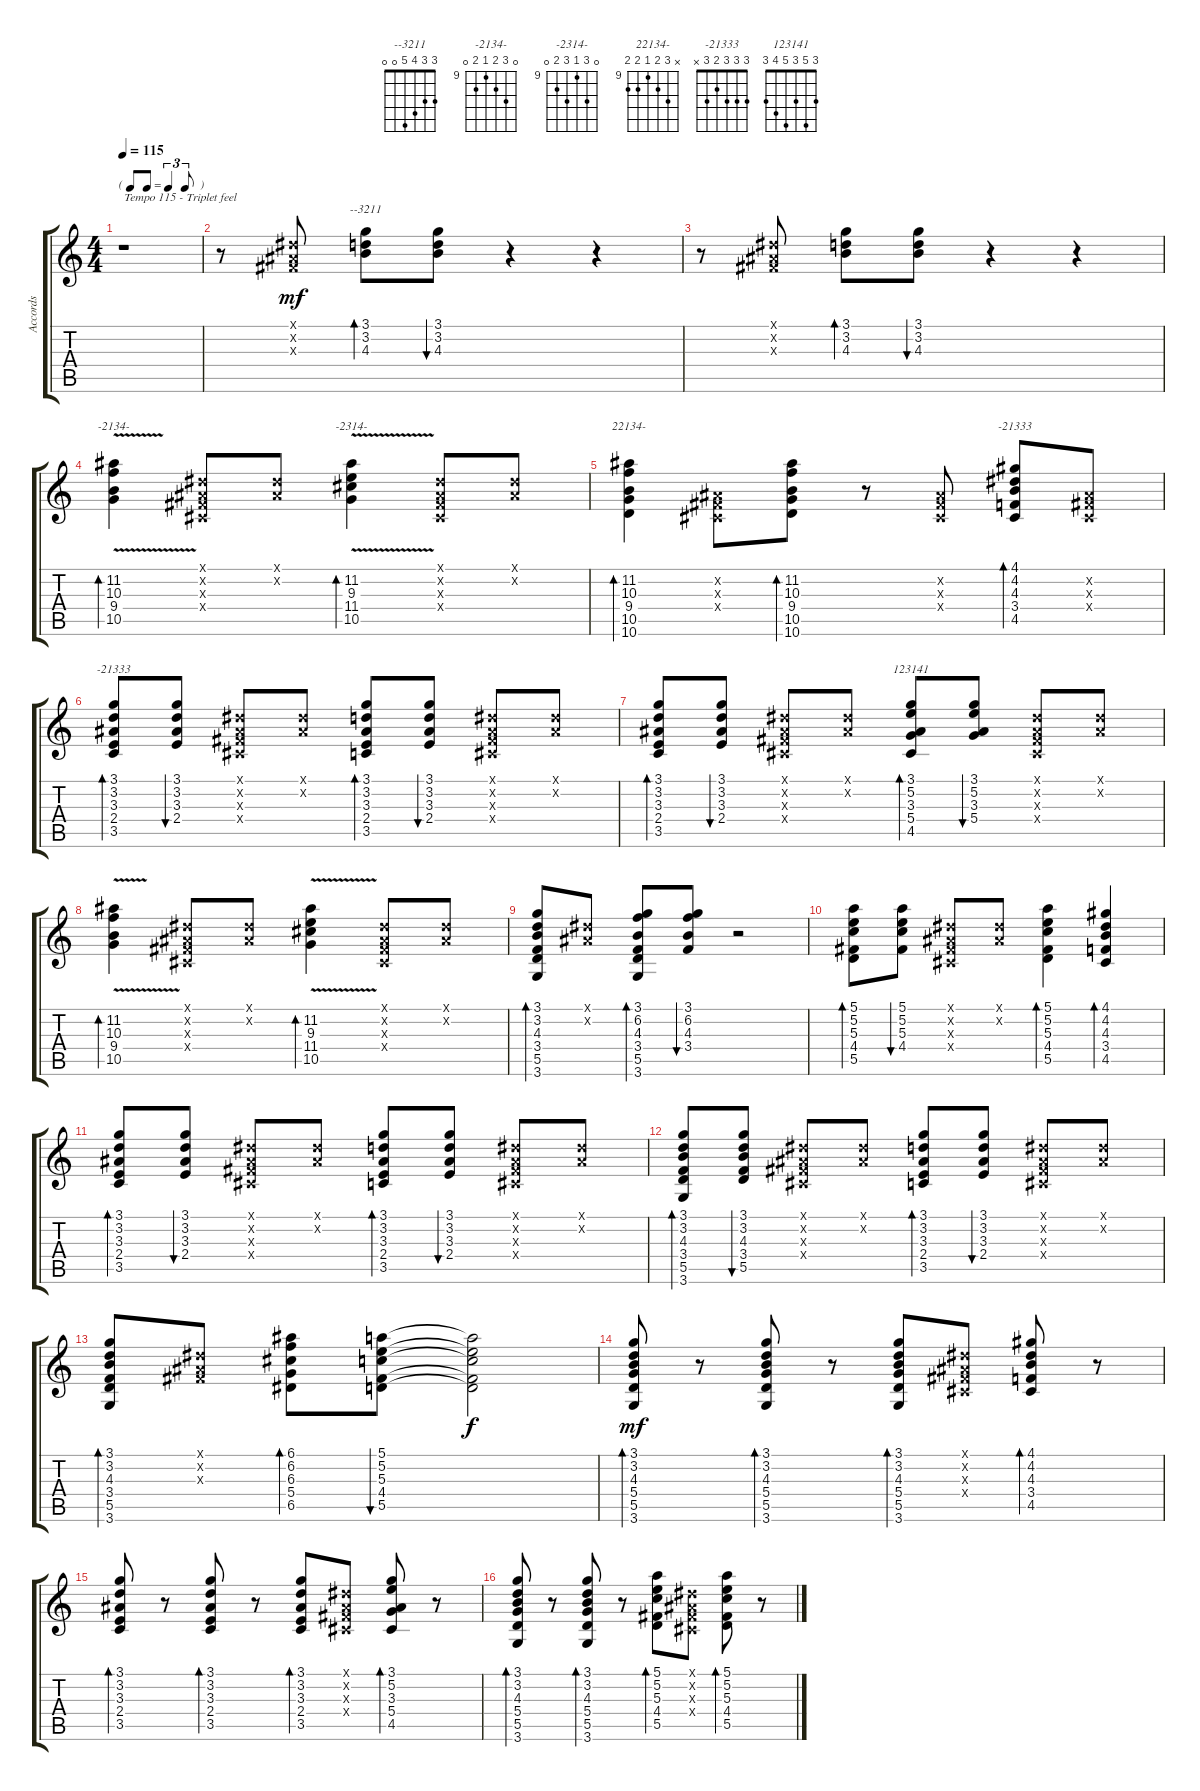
\track ("Accords" "Accords") {instrument acousticguitarnylon}
\staff {score tabs}
\tuning (E4 B3 G3 D3 A2 E2) {hide}
\chord ("--3211" 3 3 4 5 0 0)
\chord ("-2134-" 0 11 10 9 10 0) {firstfret 9}
\chord ("-2314-" 0 11 9 11 10 0) {firstfret 9}
\chord ("22134-" x 11 10 9 10 10) {firstfret 9}
\chord ("-21333" 4 4 4 3 4 x)
\chord ("-21333" 3 3 3 2 3 x)
\chord ("123141" 3 5 3 5 4 3)
\ts (4 4)
\tf triplet8th
\tempo 115
\clef g2
\ks c
r.1{txt "Tempo 115 - Triplet feel" dy mf instrument acousticguitarnylon} |
r.8 (-1.1{x} -1.2{x} -1.3{x}).8 (3.1 3.2 4.3).8{bd 30 ch "--3211"} (3.1 3.2 4.3).8{bu 30} r.4 r.4 |
r.8 (-1.1{x} -1.2{x} -1.3{x}).8 (3.1 3.2 4.3).8{bd 30} (3.1 3.2 4.3).8{bu 30} r.4 r.4 |
(11.2{v} 10.3{v} 9.4{v} 10.5{v}).4{bd 30 ch "-2134-"} (-1.1{x} -1.2{x} -1.3{x} -1.4{x}).8 (-1.1{x} -1.2{x}).8 (11.2{v} 9.3{v} 11.4{v} 10.5{v}).4{bd 30 ch "-2314-"} (-1.1{x} -1.2{x} -1.3{x} -1.4{x}).8 (-1.1{x} -1.2{x}).8 |
(11.2 10.3 9.4 10.5 10.6).4{bd 30 ch "22134-"} (-1.2{x} -1.3{x} -1.4{x}).8 (11.2 10.3 9.4 10.5 10.6).8{bd 30} r.8 (-1.2{x} -1.3{x} -1.4{x}).8 (4.1 4.2 4.3 3.4 4.5).8{bd 30 ch "-21333"} (-1.2{x} -1.3{x} -1.4{x}).8 |
(3.1 3.2 3.3 2.4 3.5).8{bd 30 ch "-21333"} (3.1 3.2 3.3 2.4).8{bu 30} (-1.1{x} -1.2{x} -1.3{x} -1.4{x}).8 (-1.1{x} -1.2{x}).8 (3.1 3.2 3.3 2.4 3.5).8{bd 30} (3.1 3.2 3.3 2.4).8{bu 30} (-1.1{x} -1.2{x} -1.3{x} -1.4{x}).8 (-1.1{x} -1.2{x}).8 |
(3.1 3.2 3.3 2.4 3.5).8{bd 30} (3.1 3.2 3.3 2.4).8{bu 30} (-1.1{x} -1.2{x} -1.3{x} -1.4{x}).8 (-1.1{x} -1.2{x}).8 (3.1 5.2 3.3 5.4 4.5).8{bd 30 ch "123141"} (3.1 5.2 3.3 5.4).8{bu 30} (-1.1{x} -1.2{x} -1.3{x} -1.4{x}).8 (-1.1{x} -1.2{x}).8 |
(11.2{v} 10.3{v} 9.4{v} 10.5{v}).4{bd 30} (-1.1{x} -1.2{x} -1.3{x} -1.4{x}).8 (-1.1{x} -1.2{x}).8 (11.2{v} 9.3{v} 11.4{v} 10.5{v}).4{bd 30} (-1.1{x} -1.2{x} -1.3{x} -1.4{x}).8 (-1.1{x} -1.2{x}).8 |
(3.1 3.2 4.3 3.4 5.5 3.6).8{bd 30} (-1.1{x} -1.2{x}).8 (3.1 6.2 4.3 3.4 5.5 3.6).8{bd 30} (3.1 6.2 4.3 3.4).8{bu 30} r.2 |
(5.1 5.2 5.3 4.4 5.5).8{bd 30} (5.1 5.2 5.3 4.4).8{bu 30} (-1.1{x} -1.2{x} -1.3{x} -1.4{x}).8 (-1.1{x} -1.2{x}).8 (5.1 5.2 5.3 4.4 5.5).4{bd 30} (4.1 4.2 4.3 3.4 4.5).4{bd 30} |
(3.1 3.2 3.3 2.4 3.5).8{bd 30} (3.1 3.2 3.3 2.4).8{bu 30} (-1.1{x} -1.2{x} -1.3{x} -1.4{x}).8 (-1.1{x} -1.2{x}).8 (3.1 3.2 3.3 2.4 3.5).8{bd 30} (3.1 3.2 3.3 2.4).8{bu 30} (-1.1{x} -1.2{x} -1.3{x} -1.4{x}).8 (-1.1{x} -1.2{x}).8 |
(3.1 3.2 4.3 3.4 5.5 3.6).8{bd 30} (3.1 3.2 4.3 3.4 5.5).8{bu 30} (-1.1{x} -1.2{x} -1.3{x} -1.4{x}).8 (-1.1{x} -1.2{x}).8 (3.1 3.2 3.3 2.4 3.5).8{bd 30} (3.1 3.2 3.3 2.4).8{bu 30} (-1.1{x} -1.2{x} -1.3{x} -1.4{x}).8 (-1.1{x} -1.2{x}).8 |
(3.1 3.2 4.3 3.4 5.5 3.6).8{bd 30} (-1.1{x} -1.2{x} -1.3{x}).8 (6.1 6.2 6.3 5.4 6.5).8{bd 30} (5.1 5.2 5.3 4.4 5.5).8{bu 30} (5.1{t} 5.2{t} 5.3{t} 4.4{t} 5.5{t}).2{dy f} |
(3.1 3.2 4.3 5.4 5.5 3.6).8{bd 30 dy mf} r.8 (3.1 3.2 4.3 5.4 5.5 3.6).8{bd 30} r.8 (3.1 3.2 4.3 5.4 5.5 3.6).8{bd 30} (-1.1{x} -1.2{x} -1.3{x} -1.4{x}).8 (4.1 4.2 4.3 3.4 4.5).8{bd 30} r.8 |
(3.1 3.2 3.3 2.4 3.5).8{bd 30} r.8 (3.1 3.2 3.3 2.4 3.5).8{bd 30} r.8 (3.1 3.2 3.3 2.4 3.5).8{bd 30} (-1.1{x} -1.2{x} -1.3{x} -1.4{x}).8 (3.1 5.2 3.3 5.4 4.5).8{bd 30} r.8 |
(3.1 3.2 4.3 5.4 5.5 3.6).8{bd 30} r.8 (3.1 3.2 4.3 5.4 5.5 3.6).8{bd 30} r.8 (5.1 5.2 5.3 4.4 5.5).8{bd 30} (-1.1{x} -1.2{x} -1.3{x} -1.4{x}).8 (5.1 5.2 5.3 4.4 5.5).8{bd 30} r.8
